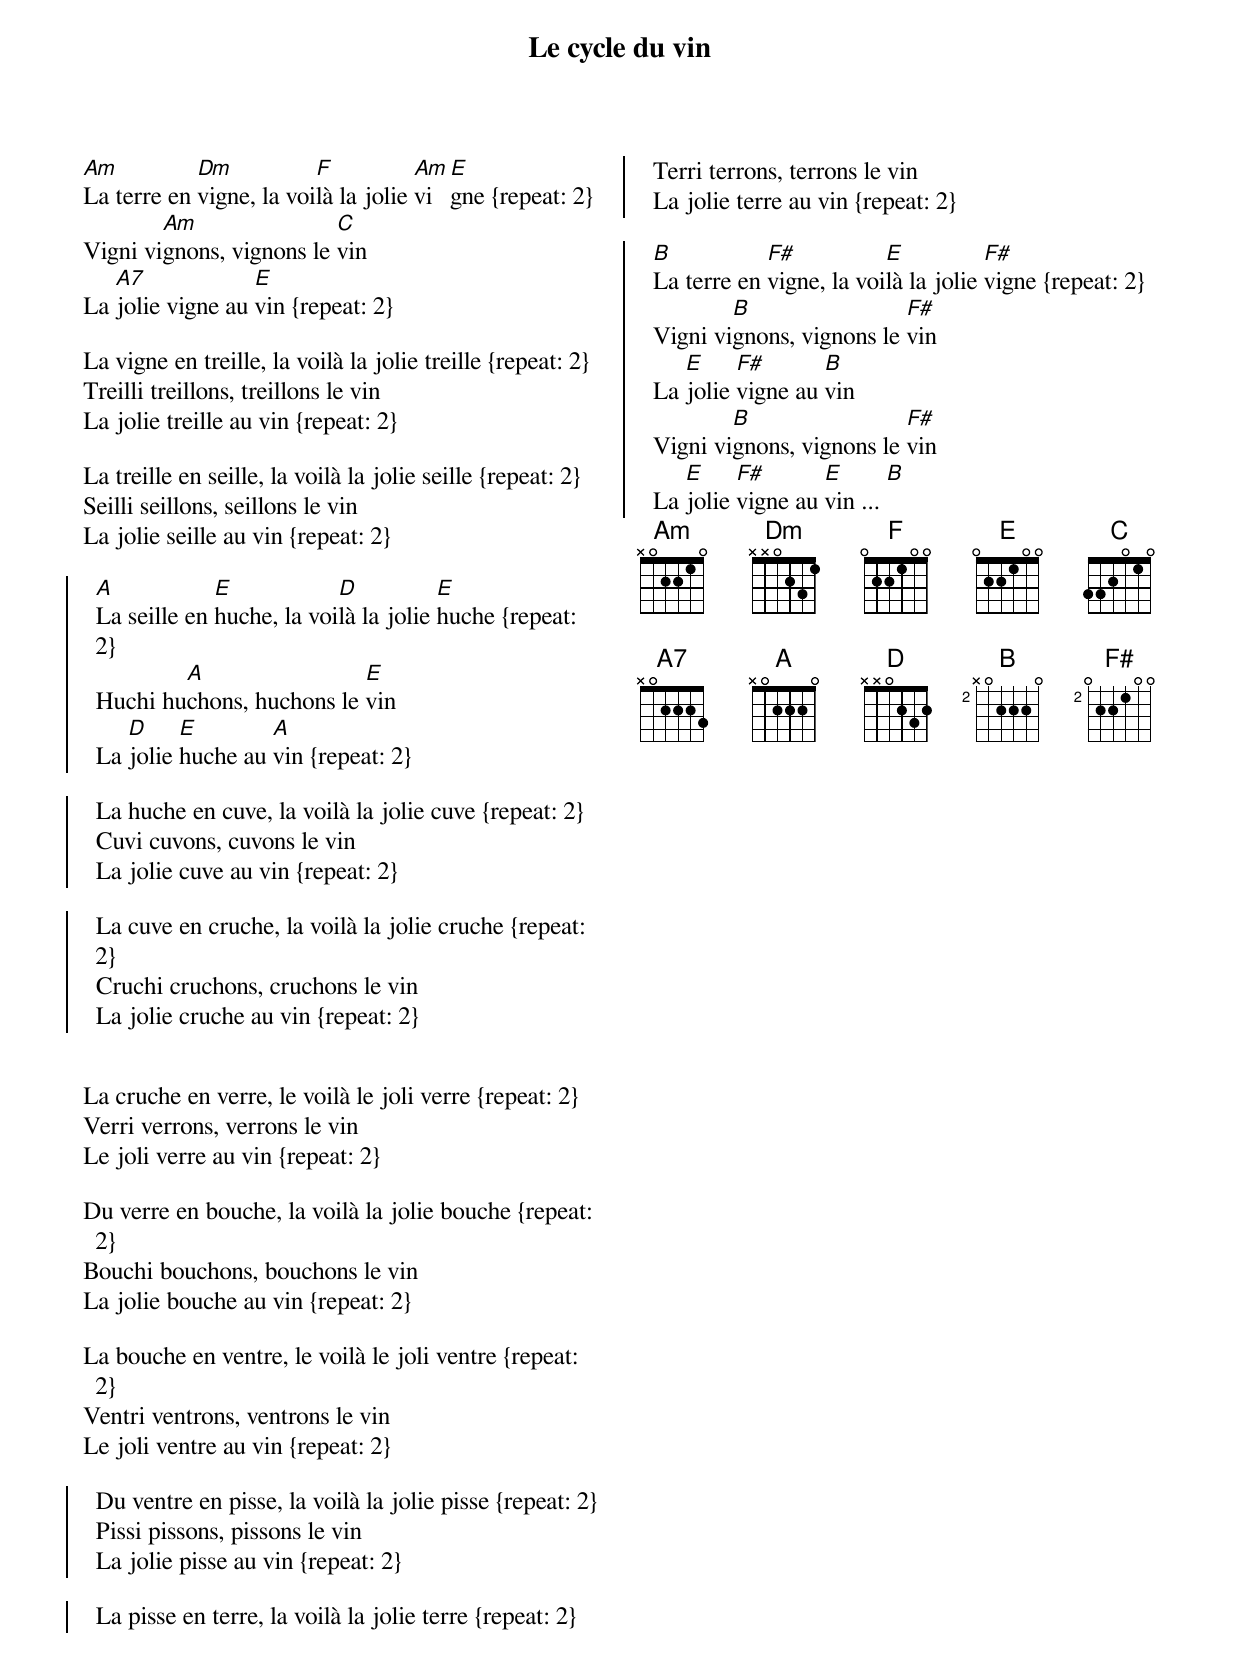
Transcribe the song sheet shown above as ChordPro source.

{title: Le cycle du vin}
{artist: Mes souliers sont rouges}
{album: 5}
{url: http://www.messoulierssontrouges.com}
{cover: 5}
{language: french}
{columns: 2}
{define: Am frets X 0 2 2 1 0}
{define: Dm frets X X 0 2 3 1}
{define: F base-fret 1 frets 0 2 2 1 0 0}
{define: E frets 0 2 2 1 0 0}
{define: C frets 3 3 2 0 1 0}
{define: A7 frets X 0 2 2 2 3}
{define: A frets X 0 2 2 2 0}
{define: E frets 0 2 2 1 0 0}
{define: B base-fret 2 frets X 0 2 2 2 0}
{define: F# base-fret 2 frets 0 2 2 1 0 0}


[Am]La terre en [Dm]vigne, la voi[F]là la jolie [Am]vi[E]gne {repeat: 2}
Vigni vi[Am]gnons, vignons le [C]vin
La [A7]jolie vigne au [E]vin {repeat: 2}

La vigne en treille, la voilà la jolie treille {repeat: 2}
Treilli treillons, treillons le vin
La jolie treille au vin {repeat: 2}

La treille en seille, la voilà la jolie seille {repeat: 2}
Seilli seillons, seillons le vin
La jolie seille au vin {repeat: 2}

{start_of_chorus}
  [A]La seille en [E]huche, la voi[D]là la jolie [E]huche {repeat: 2}
  Huchi hu[A]chons, huchons le [E]vin
  La [D]jolie [E]huche au [A]vin {repeat: 2}
{end_of_chorus}

{start_of_chorus}
  La huche en cuve, la voilà la jolie cuve {repeat: 2}
  Cuvi cuvons, cuvons le vin
  La jolie cuve au vin {repeat: 2}
{end_of_chorus}

{start_of_chorus}
  La cuve en cruche, la voilà la jolie cruche {repeat: 2}
  Cruchi cruchons, cruchons le vin
  La jolie cruche au vin {repeat: 2}
{end_of_chorus}


La cruche en verre, le voilà le joli verre {repeat: 2}
Verri verrons, verrons le vin
Le joli verre au vin {repeat: 2}

Du verre en bouche, la voilà la jolie bouche {repeat: 2}
Bouchi bouchons, bouchons le vin
La jolie bouche au vin {repeat: 2}

La bouche en ventre, le voilà le joli ventre {repeat: 2}
Ventri ventrons, ventrons le vin
Le joli ventre au vin {repeat: 2}

{start_of_chorus}
  Du ventre en pisse, la voilà la jolie pisse {repeat: 2}
  Pissi pissons, pissons le vin
  La jolie pisse au vin {repeat: 2}
{end_of_chorus}

{start_of_chorus}
  La pisse en terre, la voilà la jolie terre {repeat: 2}
  Terri terrons, terrons le vin
  La jolie terre au vin {repeat: 2}
{end_of_chorus}

{start_of_chorus}
  [B]La terre en [F#]vigne, la voi[E]là la jolie [F#]vigne {repeat: 2}
  Vigni vi[B]gnons, vignons le [F#]vin
  La [E]jolie [F#]vigne au [B]vin
  Vigni vi[B]gnons, vignons le [F#]vin
  La [E]jolie [F#]vigne au [E]vin ... [B]
{end_of_chorus}
